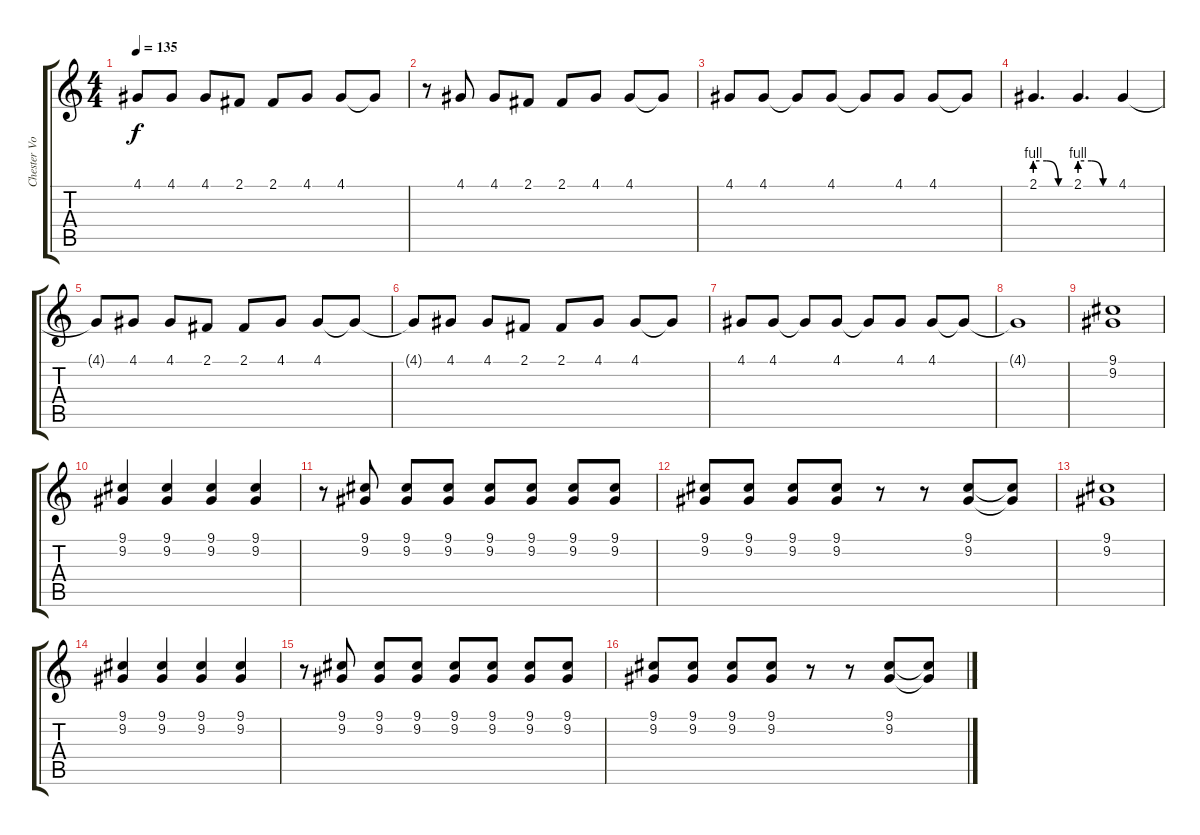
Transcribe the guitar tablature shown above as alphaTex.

\track ("Chester Vocals" "Chester Vo") {instrument harmonica}
\staff {score tabs}
\tuning (E4 B3 G3 D3 A2 E2) {hide}
\ts (4 4)
\tempo 135
\clef g2
\ks c
4.1{t}.8{dy f} 4.1.8 4.1.8 2.1.8 2.1.8 4.1.8 4.1.8 4.1{t}.8 |
r.8 4.1.8 4.1.8 2.1.8 2.1.8 4.1.8 4.1.8 4.1{t}.8 |
4.1.8 4.1.8 4.1{t}.8 4.1.8 4.1{t}.8 4.1.8 4.1.8 4.1{t}.8 |
2.1{be (custom 0 4 20 4 40 0 60 0)}.4{d} 2.1{be (custom 0 4 20 4 40 0 60 0)}.4{d} 4.1.4 |
4.1{t}.8 4.1.8 4.1.8 2.1.8 2.1.8 4.1.8 4.1.8 4.1{t}.8 |
4.1{t}.8 4.1.8 4.1.8 2.1.8 2.1.8 4.1.8 4.1.8 4.1{t}.8 |
4.1.8 4.1.8 4.1{t}.8 4.1.8 4.1{t}.8 4.1.8 4.1.8 4.1{t}.8 |
4.1{t}.1 |
(9.1 9.2).1 |
(9.1 9.2).4 (9.1 9.2).4 (9.1 9.2).4 (9.1 9.2).4 |
r.8 (9.1 9.2).8 (9.1 9.2).8 (9.1 9.2).8 (9.1 9.2).8 (9.1 9.2).8 (9.1 9.2).8 (9.1 9.2).8 |
(9.1 9.2).8 (9.1 9.2).8 (9.1 9.2).8 (9.1 9.2).8 r.8 r.8 (9.1 9.2).8 (9.1{t} 9.2{t}).8 |
(9.1 9.2).1 |
(9.1 9.2).4 (9.1 9.2).4 (9.1 9.2).4 (9.1 9.2).4 |
r.8 (9.1 9.2).8 (9.1 9.2).8 (9.1 9.2).8 (9.1 9.2).8 (9.1 9.2).8 (9.1 9.2).8 (9.1 9.2).8 |
(9.1 9.2).8 (9.1 9.2).8 (9.1 9.2).8 (9.1 9.2).8 r.8 r.8 (9.1 9.2).8 (9.1{t} 9.2{t}).8
